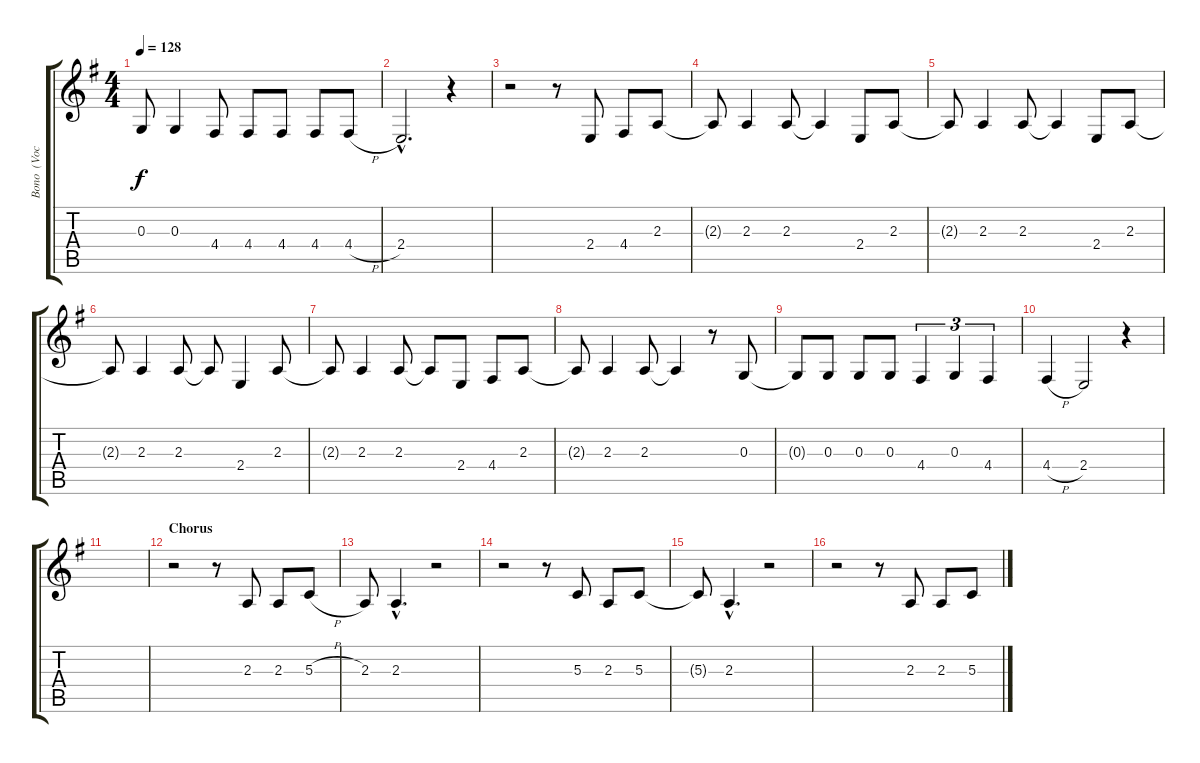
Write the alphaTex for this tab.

\track ("Bono  (Vocal)" "Bono  (Voc") {instrument lead2sawtooth}
\staff {score tabs}
\tuning (E4 B3 G3 D3 A2 E2) {hide}
\ts (4 4)
\tempo 128
\clef g2
\ks g
0.3{t}.8{dy f} 0.3.4 4.4.8 4.4.8 4.4.8 4.4.8 4.4{h}.8 |
2.4{hac}.2{d} r.4 |
r.2 r.8 2.4.8 4.4.8 2.3.8 |
2.3{t}.8 2.3.4 2.3.8 2.3{t}.4 2.4.8 2.3.8 |
2.3{t}.8 2.3.4 2.3.8 2.3{t}.4 2.4.8 2.3.8 |
2.3{t}.8 2.3.4 2.3.8 2.3{t}.8 2.4.4 2.3.8 |
2.3{t}.8 2.3.4 2.3.8 2.3{t}.8 2.4.8 4.4.8 2.3.8 |
2.3{t}.8 2.3.4 2.3.8 2.3{t}.4 r.8 0.3.8 |
0.3{t}.8 0.3.8 0.3.8 0.3.8 4.4.4{tu (3 2)} 0.3.4{tu (3 2)} 4.4.4{tu (3 2)} |
4.4{h}.4 2.4.2 r.4 |
|
\section ("" "Chorus")
r.2 r.8 2.3.8 2.3.8 5.3{h}.8 |
2.3.8 2.3{hac}.4{d} r.2 |
r.2 r.8 5.3.8 2.3.8 5.3.8 |
5.3{t}.8 2.3{hac}.4{d} r.2 |
r.2 r.8 2.3.8 2.3.8 5.3{h}.8
